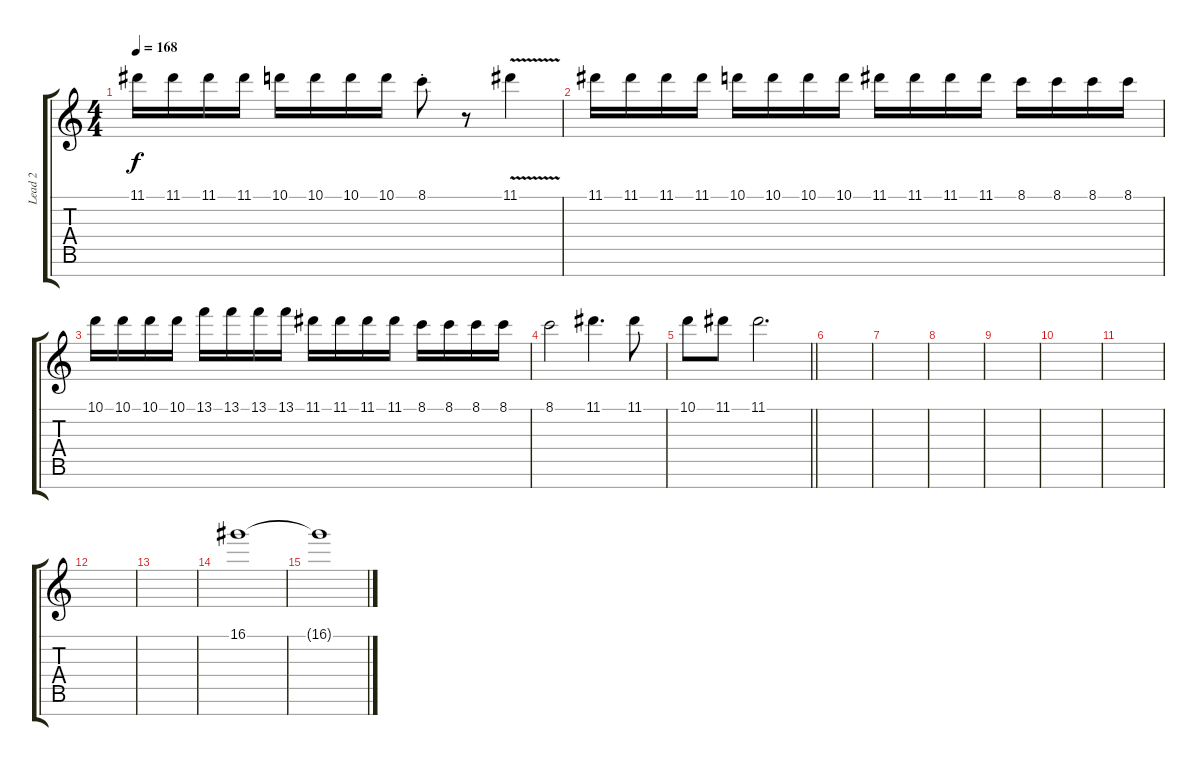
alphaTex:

\track ("Lead 2" "Lead 2") {instrument overdrivenguitar}
\staff {score tabs}
\tuning (E4 B3 G3 D3 A2 E2 B1) {hide}
\ts (4 4)
\tempo 168
\clef g2
\ks c
11.1.16{dy f} 11.1.16 11.1.16 11.1.16 10.1.16 10.1.16 10.1.16 10.1.16 8.1{st}.8 r.8 11.1{v}.4 |
11.1.16 11.1.16 11.1.16 11.1.16 10.1.16 10.1.16 10.1.16 10.1.16 11.1.16 11.1.16 11.1.16 11.1.16 8.1.16 8.1.16 8.1.16 8.1.16 |
10.1.16 10.1.16 10.1.16 10.1.16 13.1.16 13.1.16 13.1.16 13.1.16 11.1.16 11.1.16 11.1.16 11.1.16 8.1.16 8.1.16 8.1.16 8.1.16 |
8.1.2 11.1.4{d} 11.1.8 |
\barLineRight lightlight
10.1.8 11.1.8 11.1.2{d} |
|
|
|
|
|
|
|
|
16.1.1{volume 5} |
16.1{t}.1
